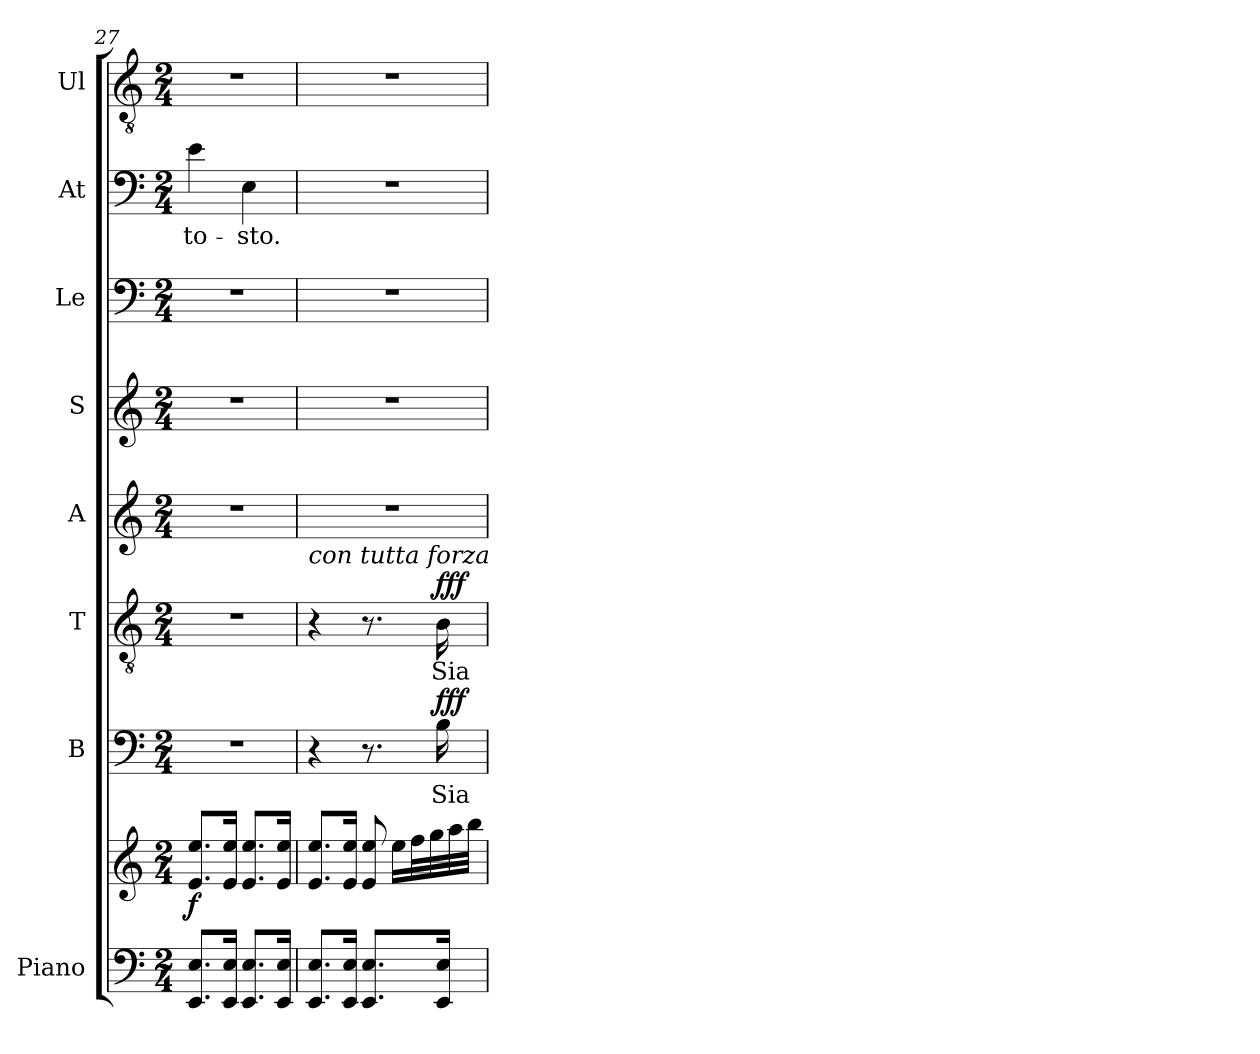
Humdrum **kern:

**kern	**kern	**dynam	**kern	**text	**dynam	**kern	**text	**dynam	**kern	**kern	**kern	**kern	**text	**kern
*part8	*part8	*part8	*part7	*part7	*part7	*part6	*part6	*part6	*part5	*part4	*part3	*part2	*part2	*part1
*staff9	*staff8	*staff8/9	*staff7	*staff7	*staff7	*staff6	*staff6	*staff6	*staff5	*staff4	*staff3	*staff2	*staff2	*staff1
*I"Piano	*	*	*I"B	*	*	*I"T	*	*	*I"A	*I"S	*I"Le	*I"At	*	*I"Ul
*I'Pno	*	*	*I'B	*	*	*I'T	*	*	*I'A	*I'S	*I'Le	*I'At	*	*I'Ul
*clefF4	*clefG2	*	*clefF4	*	*	*clefGv2	*	*	*clefG2	*clefG2	*clefF4	*clefF4	*	*clefGv2
*k[]	*k[]	*	*k[]	*	*	*k[]	*	*	*k[]	*k[]	*k[]	*k[]	*	*k[]
*M2/4	*M2/4	*	*M2/4	*	*	*M2/4	*	*	*M2/4	*M2/4	*M2/4	*M2/4	*	*M2/4
=27	=27	=27	=27	=27	=27	=27	=27	=27	=27	=27	=27	=27	=27	=27
!	!	!LO:DY:b	!	!	!	!	!	!	!	!	!	!	!LO:LY:b	!
8.EE/ 8.E/L	8.e/ 8.ee/L	f	2r	.	.	2r	.	.	2r	2r	2r	4e\	to-	2r
16EE/ 16E/Jk	16e/ 16ee/Jk	.	.	.	.	.	.	.	.	.	.	.	.	.
!	!	!	!	!	!	!	!	!	!	!	!	!	!LO:LY:b	!
8.EE/ 8.E/L	8.e/ 8.ee/L	.	.	.	.	.	.	.	.	.	.	4E\	-sto.	.
16EE/ 16E/Jk	16e/ 16ee/Jk	.	.	.	.	.	.	.	.	.	.	.	.	.
=28	=28	=28	=28	=28	=28	=28	=28	=28	=28	=28	=28	=28	=28	=28
!	!	!	!	!	!	!LO:TX:a:i:t=con tutta forza	!	!	!	!	!	!	!	!
8.EE/ 8.E/L	8.e/ 8.ee/L	.	4r	.	.	4r	.	.	2r	2r	2r	2r	.	2r
16EE/ 16E/Jk	16e/ 16ee/Jk	.	.	.	.	.	.	.	.	.	.	.	.	.
*	*Xtuplet	*	*	*	*	*	*	*	*	*	*	*	*	*
8.EE/ 8.E/L	10e/ 10ee/	.	8.r	.	.	8.r	.	.	.	.	.	.	.	.
.	20ee\LL	.	.	.	.	.	.	.	.	.	.	.	.	.
.	40ff\L	.	.	.	.	.	.	.	.	.	.	.	.	.
.	40gg\	.	.	.	.	.	.	.	.	.	.	.	.	.
!	!	!	!	!LO:LY:b	!LO:DY:a	!	!LO:LY:b	!LO:DY:a	!	!	!	!	!	!
16EE/ 16E/Jk	.	.	16B\	Sia	fff	16B\	Sia	fff	.	.	.	.	.	.
.	40aa\	.	.	.	.	.	.	.	.	.	.	.	.	.
.	40bb\JJJ	.	.	.	.	.	.	.	.	.	.	.	.	.
=	=	=	=	=	=	=	=	=	=	=	=	=	=	=
*-	*-	*-	*-	*-	*-	*-	*-	*-	*-	*-	*-	*-	*-	*-
